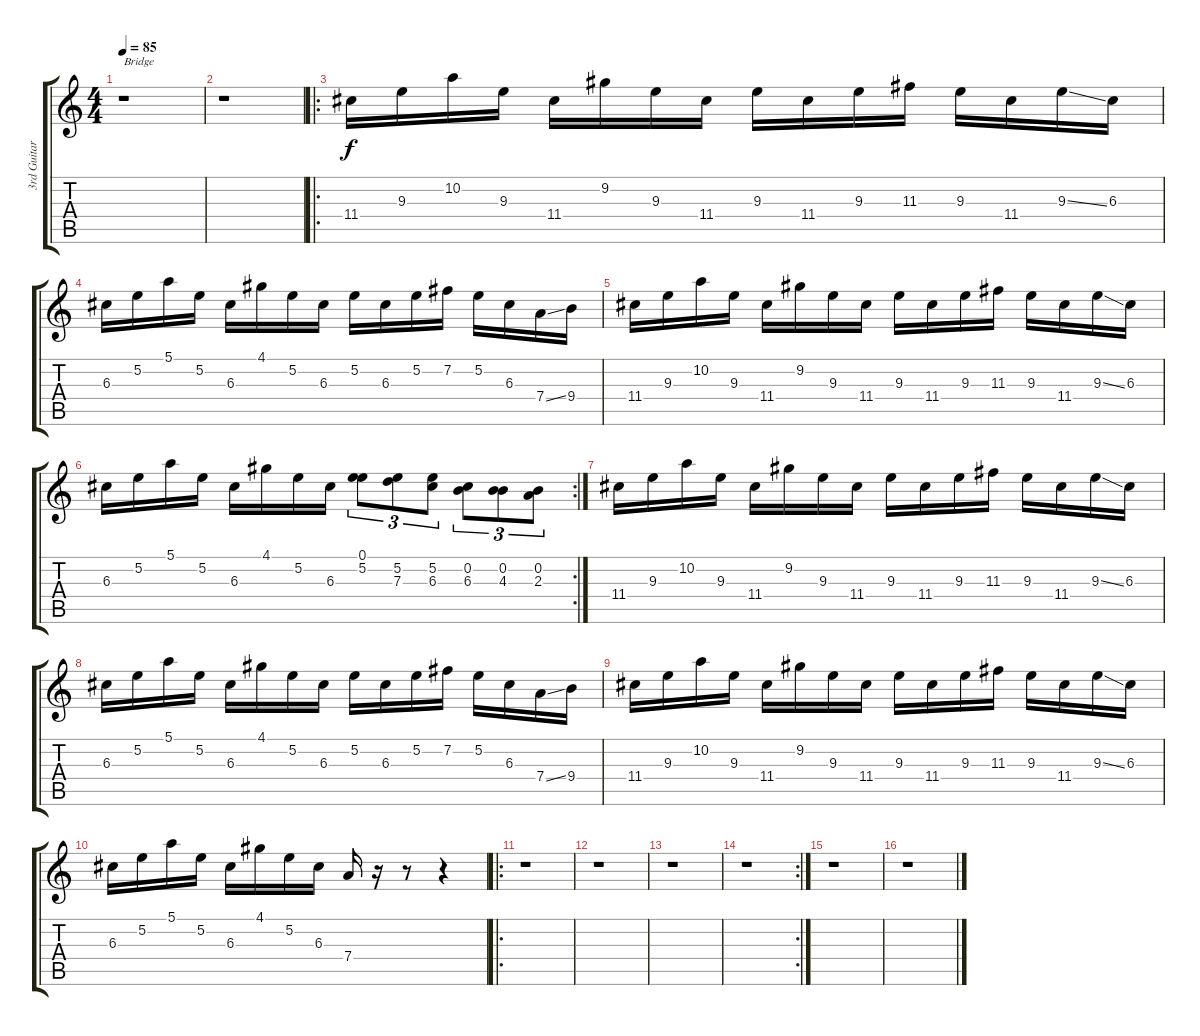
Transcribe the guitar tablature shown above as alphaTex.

\track ("3rd Guitar" "3rd Guitar") {instrument electricguitarmuted}
\staff {score tabs}
\tuning (E4 B3 G3 D3 A2 E2) {hide}
\ts (4 4)
\tempo 85
\clef g2
\ks c
r.1{txt "Bridge" dy f} |
r.1 |
\ro
11.4.16 9.3.16 10.2.16 9.3.16 11.4.16 9.2.16 9.3.16 11.4.16 9.3.16 11.4.16 9.3.16 11.3.16 9.3.16 11.4.16 9.3{ss}.16 6.3.16 |
6.3.16 5.2.16 5.1.16 5.2.16 6.3.16 4.1.16 5.2.16 6.3.16 5.2.16 6.3.16 5.2.16 7.2.16 5.2.16 6.3.16 7.4{ss}.16 9.4.16 |
11.4.16 9.3.16 10.2.16 9.3.16 11.4.16 9.2.16 9.3.16 11.4.16 9.3.16 11.4.16 9.3.16 11.3.16 9.3.16 11.4.16 9.3{ss}.16 6.3.16 |
\rc 2
6.3.16 5.2.16 5.1.16 5.2.16 6.3.16 4.1.16 5.2.16 6.3.16 (0.1 5.2).8{tu (3 2)} (5.2 7.3).8{tu (3 2)} (5.2 6.3).8{tu (3 2)} (0.2 6.3).8{tu (3 2)} (0.2 4.3).8{tu (3 2)} (0.2 2.3).8{tu (3 2)} |
11.4.16 9.3.16 10.2.16 9.3.16 11.4.16 9.2.16 9.3.16 11.4.16 9.3.16 11.4.16 9.3.16 11.3.16 9.3.16 11.4.16 9.3{ss}.16 6.3.16 |
6.3.16 5.2.16 5.1.16 5.2.16 6.3.16 4.1.16 5.2.16 6.3.16 5.2.16 6.3.16 5.2.16 7.2.16 5.2.16 6.3.16 7.4{ss}.16 9.4.16 |
11.4.16 9.3.16 10.2.16 9.3.16 11.4.16 9.2.16 9.3.16 11.4.16 9.3.16 11.4.16 9.3.16 11.3.16 9.3.16 11.4.16 9.3{ss}.16 6.3.16 |
6.3.16 5.2.16 5.1.16 5.2.16 6.3.16 4.1.16 5.2.16 6.3.16 7.4.16 r.16 r.8 r.4 |
\ro
r.1 |
r.1 |
r.1 |
\rc 2
r.1 |
r.1 |
r.1
